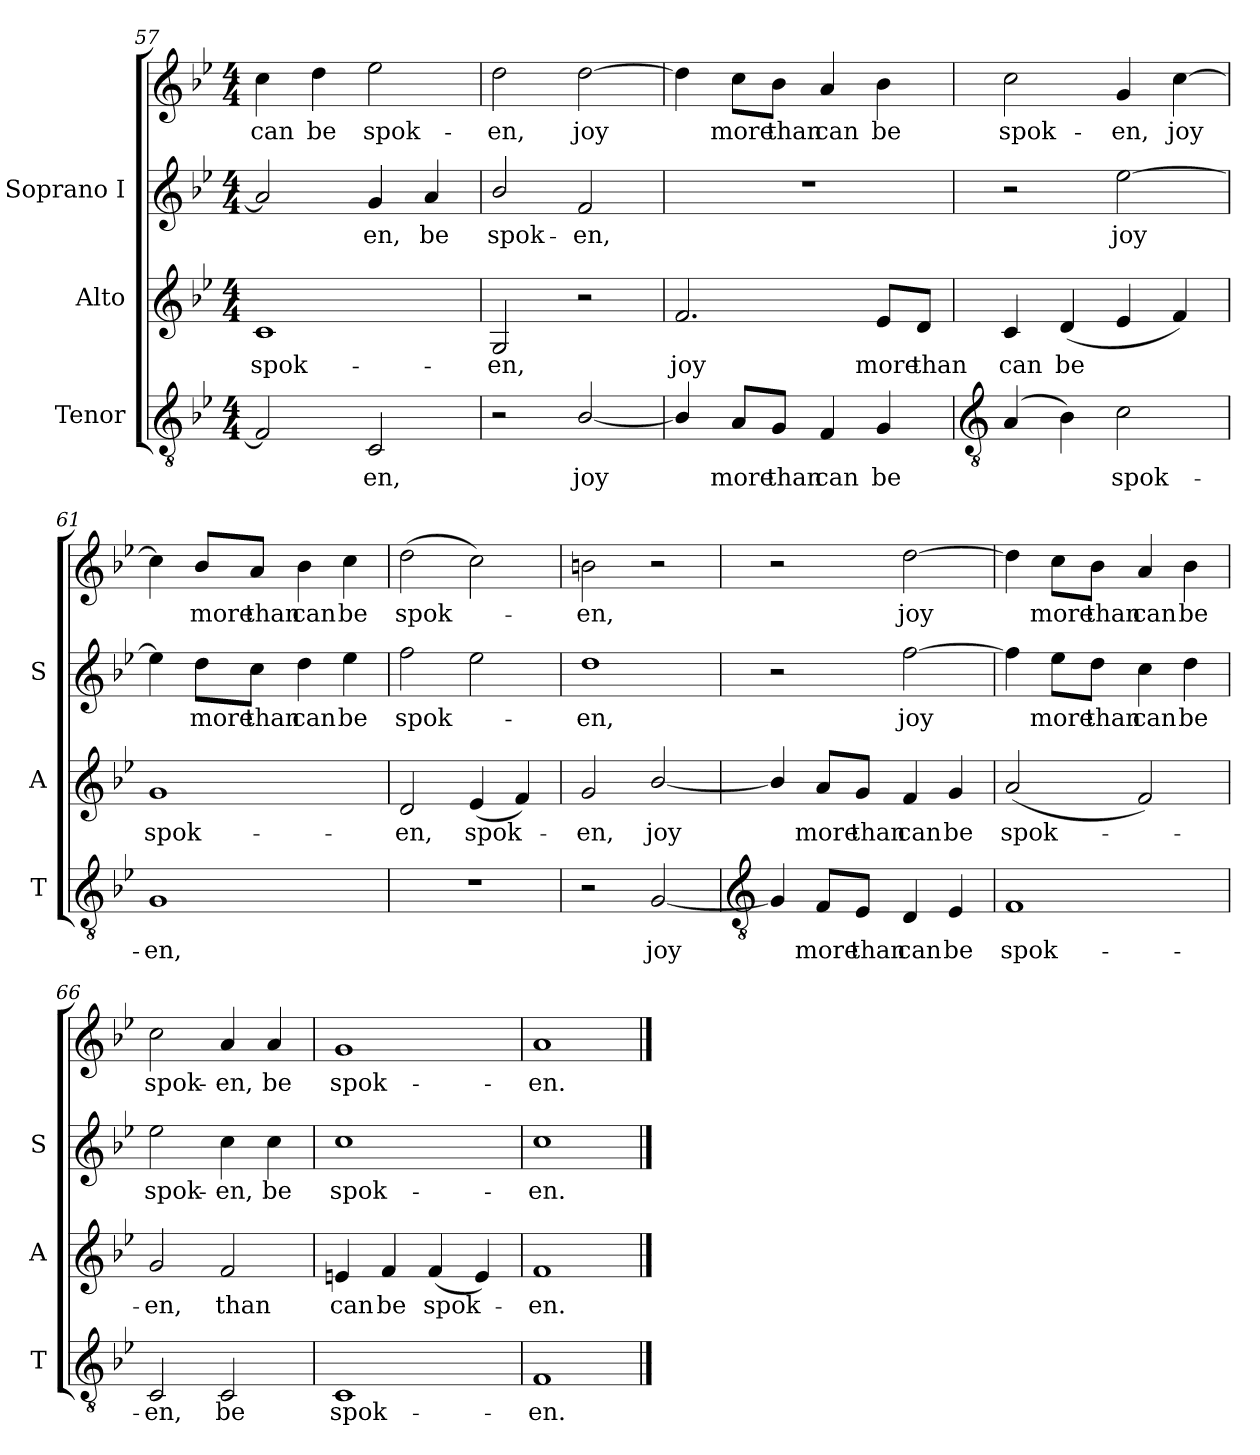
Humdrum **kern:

**kern	**text	**kern	**text	**kern	**text	**kern	**text
*part3	*part3	*part2	*part2	*part1	*part1	*part1	*part1
*staff4	*staff4	*staff3	*staff3	*staff2	*staff2	*staff1	*staff1
*I"Tenor	*	*I"Alto	*	*I"Soprano I	*	*	*
*I'T	*	*I'A	*	*I'S	*	*	*
*clefGv2	*	*clefG2	*	*clefG2	*	*clefG2	*
*k[b-e-]	*	*k[b-e-]	*	*k[b-e-]	*	*k[b-e-]	*
*B-:	*	*B-:	*	*B-:	*	*B-:	*
*M4/4	*	*M4/4	*	*M4/4	*	*M4/4	*
=57	=57	=57	=57	=57	=57	=57	=57
!	!	!	!LO:LY:b	!	!	!	!LO:LY:b
2F]	.	1c	spok-	2a]	.	4cc	can
!	!	!	!	!	!	!	!LO:LY:b
.	.	.	.	.	.	4dd	be
!	!LO:LY:b	!	!	!	!LO:LY:b	!	!LO:LY:b
2C	en,	.	.	4g	-en,	2ee-	spok-
!	!	!	!	!	!LO:LY:b	!	!
.	.	.	.	4a	be	.	.
=58	=58	=58	=58	=58	=58	=58	=58
!	!	!	!LO:LY:b	!	!LO:LY:b	!	!LO:LY:b
2r	.	2G	-en,	2b-/	spok-	2dd	en,
!	!LO:LY:b	!	!	!	!LO:LY:b	!	!LO:LY:b
[2B-/	joy	2r	.	2f	-en,	[2dd	joy
=59	=59	=59	=59	=59	=59	=59	=59
!	!	!	!LO:LY:b	!	!	!	!
4B-/]	.	2.f	joy	1r	.	4dd]	.
!	!LO:LY:b	!	!	!	!	!	!LO:LY:b
8A/L	more	.	.	.	.	8cc\L	more
!	!LO:LY:b	!	!	!	!	!	!LO:LY:b
8G/J	than	.	.	.	.	8b-\J	than
!	!LO:LY:b	!	!	!	!	!	!LO:LY:b
4F	can	.	.	.	.	4a	can
!	!LO:LY:b	!	!LO:LY:b	!	!	!	!LO:LY:b
4G	be	8e-/L	more	.	.	4b-	be
!	!	!	!LO:LY:b	!	!	!	!
.	.	8d/J	than	.	.	.	.
!!LO:LB:g=z
=60	=60	=60	=60	=60	=60	=60	=60
*clefGv2	*	*	*	*	*	*	*
!	!	!	!LO:LY:b	!	!	!	!LO:LY:b
(<4A	.	4c	can	2r	.	2cc	spok-
!	!	!	!LO:LY:b	!	!	!	!
4B-)	.	(<4d	be	.	.	.	.
!	!LO:LY:b	!	!	!	!LO:LY:b	!	!LO:LY:b
2c	spok-	4e-	.	[2ee-	joy	4g	-en,
!	!	!	!	!	!	!	!LO:LY:b
.	.	4f)	.	.	.	[4cc	joy
=61	=61	=61	=61	=61	=61	=61	=61
!	!LO:LY:b	!	!LO:LY:b	!	!	!	!
1G	-en,	1g	spok-	4ee-]	.	4cc]	.
!	!	!	!	!	!LO:LY:b	!	!LO:LY:b
.	.	.	.	8dd\L	more	8b-/L	more
!	!	!	!	!	!LO:LY:b	!	!LO:LY:b
.	.	.	.	8cc\J	than	8a/J	than
!	!	!	!	!	!LO:LY:b	!	!LO:LY:b
.	.	.	.	4dd	can	4b-	can
!	!	!	!	!	!LO:LY:b	!	!LO:LY:b
.	.	.	.	4ee-	be	4cc	be
=62	=62	=62	=62	=62	=62	=62	=62
!	!	!	!LO:LY:b	!	!LO:LY:b	!	!LO:LY:b
1r	.	2d	-en,	2ff	spok-	(>2dd	spok-
!	!	!	!LO:LY:b	!	!	!	!
.	.	(<4e-	spok-	2ee-	.	2cc)	.
.	.	4f)	.	.	.	.	.
=63	=63	=63	=63	=63	=63	=63	=63
!	!	!	!LO:LY:b	!	!LO:LY:b	!	!LO:LY:b
2r	.	2g	en,	1dd	en,	2bn	en,
!	!LO:LY:b	!	!LO:LY:b	!	!	!	!
[2G	joy	[2b-/	joy	.	.	2r	.
!!LO:LB:g=z
=64	=64	=64	=64	=64	=64	=64	=64
*clefGv2	*	*	*	*	*	*	*
4G]	.	4b-/]	.	2r	.	2r	.
!	!LO:LY:b	!	!LO:LY:b	!	!	!	!
8F/L	more	8a/L	more	.	.	.	.
!	!LO:LY:b	!	!LO:LY:b	!	!	!	!
8E-/J	than	8g/J	than	.	.	.	.
!	!LO:LY:b	!	!LO:LY:b	!	!LO:LY:b	!	!LO:LY:b
4D	can	4f	can	[2ff	joy	[2dd	joy
!	!LO:LY:b	!	!LO:LY:b	!	!	!	!
4E-	be	4g	be	.	.	.	.
=65	=65	=65	=65	=65	=65	=65	=65
!	!LO:LY:b	!	!LO:LY:b	!	!	!	!
1F	spok-	(<2a	spok-	4ff]	.	4dd]	.
!	!	!	!	!	!LO:LY:b	!	!LO:LY:b
.	.	.	.	8ee-\L	more	8cc\L	more
!	!	!	!	!	!LO:LY:b	!	!LO:LY:b
.	.	.	.	8dd\J	than	8b-\J	than
!	!	!	!	!	!LO:LY:b	!	!LO:LY:b
.	.	2f)	.	4cc	can	4a	can
!	!	!	!	!	!LO:LY:b	!	!LO:LY:b
.	.	.	.	4dd	be	4b-	be
=66	=66	=66	=66	=66	=66	=66	=66
!	!LO:LY:b	!	!LO:LY:b	!	!LO:LY:b	!	!LO:LY:b
2C	-en,	2g	en,	2ee-	spok-	2cc	spok-
!	!LO:LY:b	!	!LO:LY:b	!	!LO:LY:b	!	!LO:LY:b
2C	be	2f	than	4cc	-en,	4a	-en,
!	!	!	!	!	!LO:LY:b	!	!LO:LY:b
.	.	.	.	4cc	be	4a	be
=67	=67	=67	=67	=67	=67	=67	=67
!	!LO:LY:b	!	!LO:LY:b	!	!LO:LY:b	!	!LO:LY:b
1C	spok-	4en	can	1cc	-spok-	1g	spok-
!	!	!	!LO:LY:b	!	!	!	!
.	.	4f	be	.	.	.	.
!	!	!	!LO:LY:b	!	!	!	!
.	.	(<4f	spok-	.	.	.	.
.	.	4e)	.	.	.	.	.
=68	=68	=68	=68	=68	=68	=68	=68
!	!LO:LY:b	!	!LO:LY:b	!	!LO:LY:b	!	!LO:LY:b
1F	-en.	1f	en.	1cc	en.	1a	-en.
==	==	==	==	==	==	==	==
*-	*-	*-	*-	*-	*-	*-	*-
